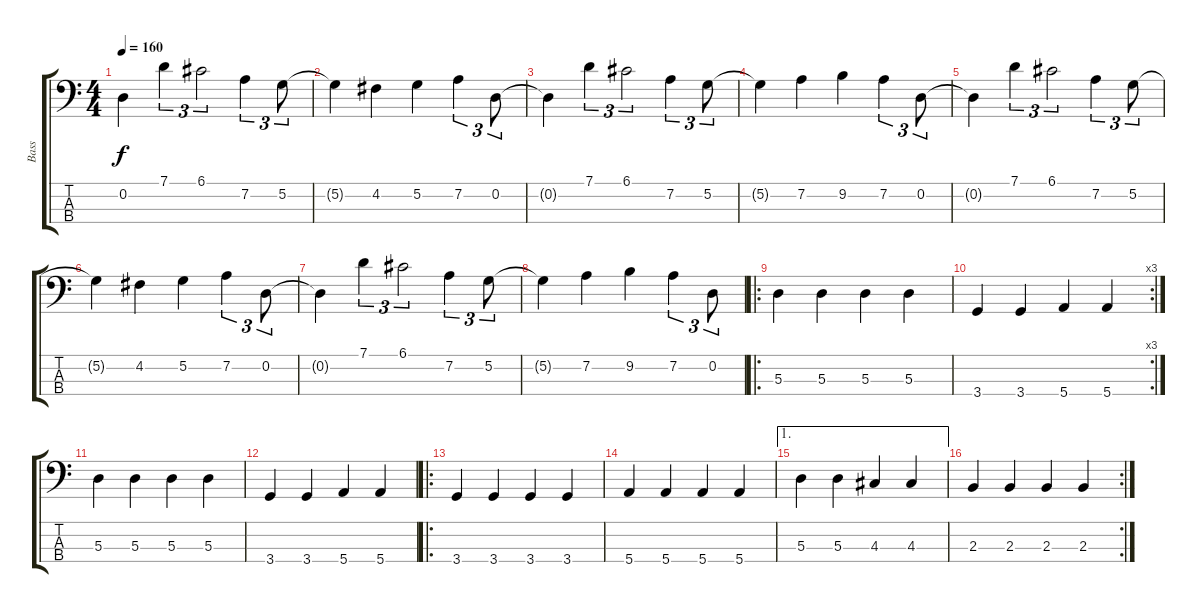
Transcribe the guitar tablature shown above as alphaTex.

\track ("Bass" "Bass") {instrument fretlessbass}
\staff {score tabs}
\tuning (G2 D2 A1 E1) {hide}
\ts (4 4)
\tempo 160
\clef f4
\ks c
0.2.4{dy f} 7.1.4{tu (3 2)} 6.1.2{tu (3 2)} 7.2.4{tu (3 2)} 5.2.8{tu (3 2)} |
5.2{t}.4 4.2.4 5.2.4 7.2.4{tu (3 2)} 0.2.8{tu (3 2)} |
0.2{t}.4 7.1.4{tu (3 2)} 6.1.2{tu (3 2)} 7.2.4{tu (3 2)} 5.2.8{tu (3 2)} |
5.2{t}.4 7.2.4 9.2.4 7.2.4{tu (3 2)} 0.2.8{tu (3 2)} |
0.2{t}.4 7.1.4{tu (3 2)} 6.1.2{tu (3 2)} 7.2.4{tu (3 2)} 5.2.8{tu (3 2)} |
5.2{t}.4 4.2.4 5.2.4 7.2.4{tu (3 2)} 0.2.8{tu (3 2)} |
0.2{t}.4 7.1.4{tu (3 2)} 6.1.2{tu (3 2)} 7.2.4{tu (3 2)} 5.2.8{tu (3 2)} |
5.2{t}.4 7.2.4 9.2.4 7.2.4{tu (3 2)} 0.2.8{tu (3 2)} |
\ro
5.3.4 5.3.4 5.3.4 5.3.4 |
\rc 3
3.4.4 3.4.4 5.4.4 5.4.4 |
5.3.4 5.3.4 5.3.4 5.3.4 |
3.4.4 3.4.4 5.4.4 5.4.4 |
\ro
3.4.4 3.4.4 3.4.4 3.4.4 |
5.4.4 5.4.4 5.4.4 5.4.4 |
\ae 1
5.3.4 5.3.4 4.3.4 4.3.4 |
\rc 2
2.3.4 2.3.4 2.3.4 2.3.4
